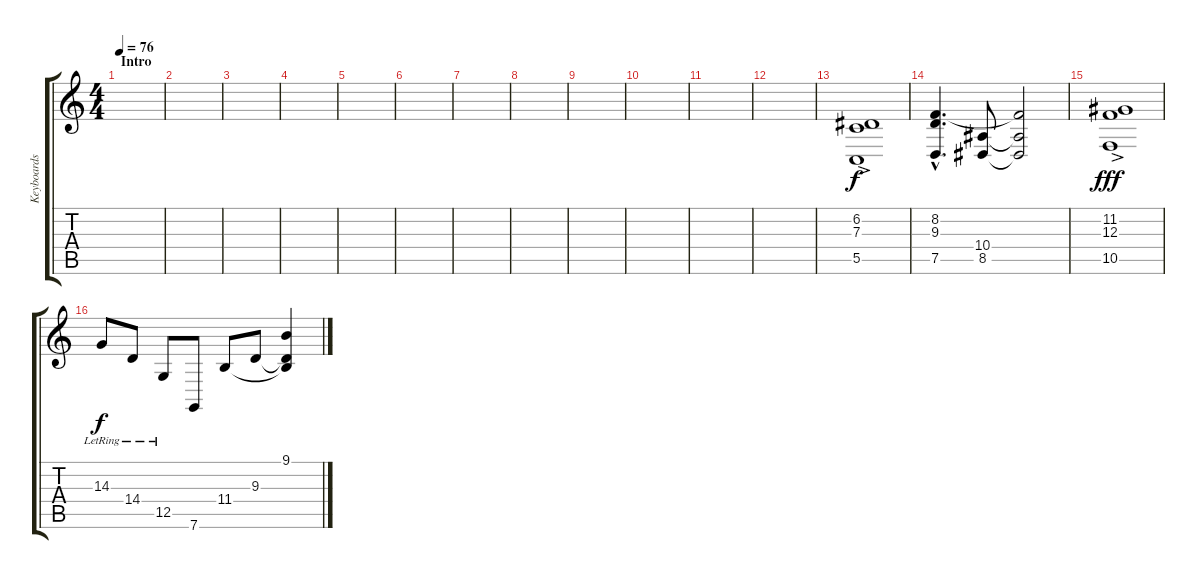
\track ("Keyboards" "Keyboards") {instrument stringensemble1}
\staff {score tabs}
\tuning (D4 A3 F3 C3 G2 C2) {hide}
\ts (4 4)
\section ("" "Intro")
\tempo 76
\clef g2
\ks c
|
|
|
|
|
|
|
|
|
|
|
|
(6.2 7.3 5.5{ac}).1{volume 8 instrument stringensemble1} |
(8.2{hac} 9.3{hac} 7.5{hac}).4{d dy f} (10.4 8.5).8 (8.2{t} 10.4{t} 8.5{t}).2 |
(11.2{ac} 12.3 10.5).1{dy fff} |
14.3{lr}.8{dy f} 14.4{lr}.8 12.5{lr}.8 7.6.8 11.4.8 9.3.8 (9.1 9.3{t} 11.4{t}).4
